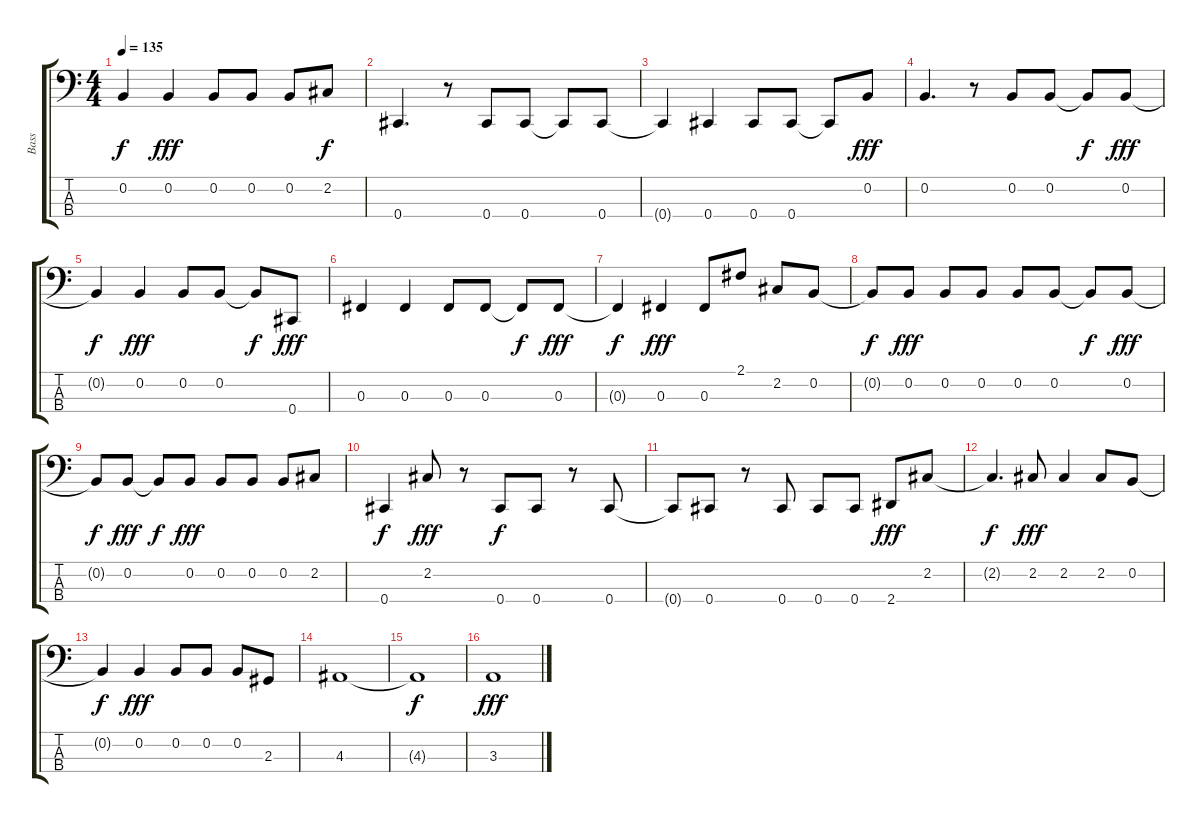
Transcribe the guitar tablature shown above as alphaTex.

\track ("Bass" "Bass") {instrument electricbasspick}
\staff {score tabs}
\tuning (E2 B1 Gb1 Db1) {hide}
\ts (4 4)
\tempo 135
\clef f4
\ks c
0.2{t}.4{dy f} 0.2.4{dy fff} 0.2.8 0.2.8 0.2.8 2.2.8{dy f} |
0.4.4{d} r.8 0.4.8 0.4.8 0.4{t}.8 0.4.8 |
0.4{t}.4 0.4.4 0.4.8 0.4.8 0.4{t}.8 0.2.8{dy fff} |
0.2.4{d} r.8 0.2.8 0.2.8 0.2{t}.8{dy f} 0.2.8{dy fff} |
0.2{t}.4{dy f} 0.2.4{dy fff} 0.2.8 0.2.8 0.2{t}.8{dy f} 0.4.8{dy fff} |
0.3.4 0.3.4 0.3.8 0.3.8 0.3{t}.8{dy f} 0.3.8{dy fff} |
0.3{t}.4{dy f} 0.3.4{dy fff} 0.3.8 2.1.8 2.2.8 0.2.8 |
0.2{t}.8{dy f} 0.2.8{dy fff} 0.2.8 0.2.8 0.2.8 0.2.8 0.2{t}.8{dy f} 0.2.8{dy fff} |
0.2{t}.8{dy f} 0.2.8{dy fff} 0.2{t}.8{dy f} 0.2.8{dy fff} 0.2.8 0.2.8 0.2.8 2.2.8 |
0.4.4{dy f} 2.2.8{dy fff} r.8 0.4.8{dy f} 0.4.8 r.8 0.4.8 |
0.4{t}.8 0.4.8 r.8 0.4.8 0.4.8 0.4.8 2.4.8{dy fff} 2.2.8 |
2.2{t}.4{d dy f} 2.2.8{dy fff} 2.2.4 2.2.8 0.2.8 |
0.2{t}.4{dy f} 0.2.4{dy fff} 0.2.8 0.2.8 0.2.8 2.3.8 |
4.3.1 |
4.3{t}.1{dy f} |
3.3.1{dy fff}
